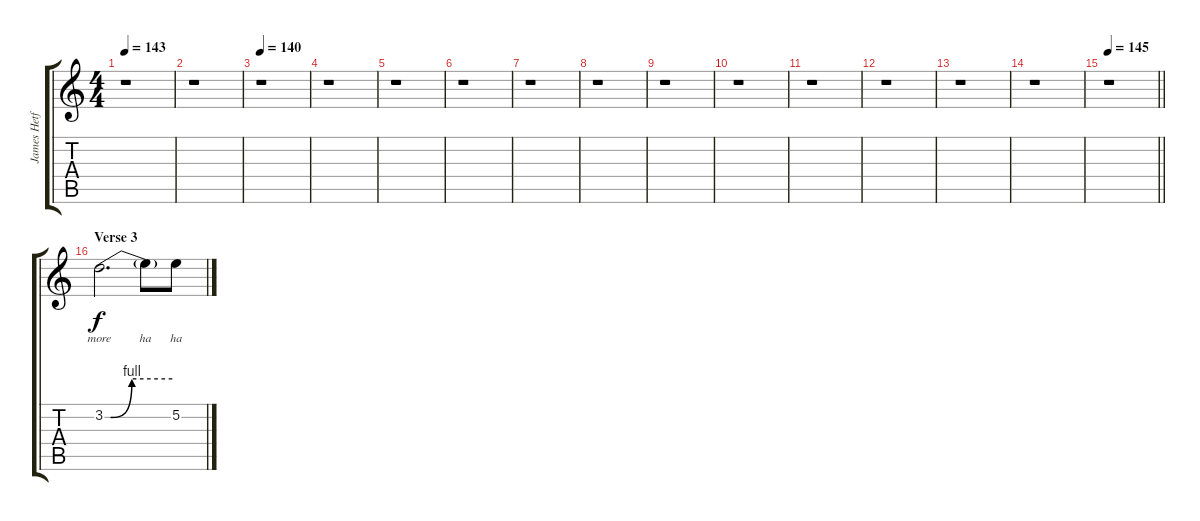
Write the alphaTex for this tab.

\track ("James Hetfield (Vocals)" "James Hetf") {instrument overdrivenguitar}
\staff {score tabs}
\tuning (E4 B3 G3 D3 A2 E2) {hide}
\ts (4 4)
\tempo 143
\clef g2
\ks c
r.1{dy f} |
r.1 |
\tempo 140
r.1 |
r.1 |
r.1 |
r.1 |
r.1 |
r.1 |
r.1 |
r.1 |
r.1 |
r.1 |
r.1 |
r.1 |
\tempo 145
\barLineRight lightlight
r.1 |
\section ("" "Verse 3")
3.2{be (custom 0 0 5 0 24 4 60 4)}.2{d lyrics (0 "more") lyrics (1 "") lyrics (2 "") lyrics (3 "") lyrics (4 "")} 3.2{t}.8{lyrics (0 "ha") lyrics (1 "") lyrics (2 "") lyrics (3 "") lyrics (4 "")} 5.2.8{lyrics (0 "ha") lyrics (1 "") lyrics (2 "") lyrics (3 "") lyrics (4 "")}
